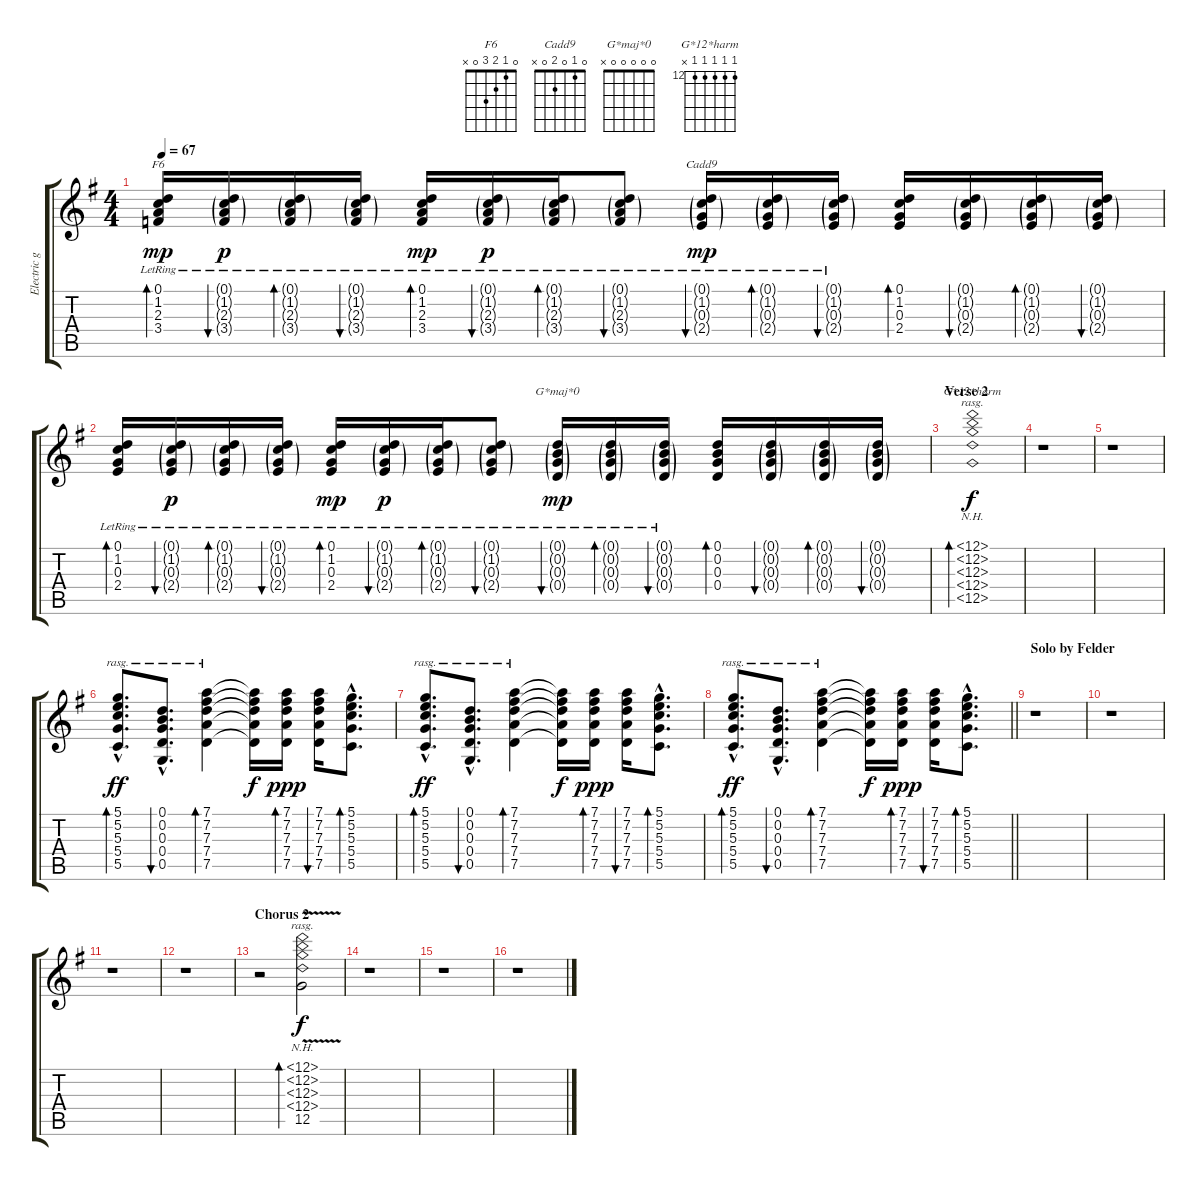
\track ("Electric guitar (open G) - Felder chords" "Electric g") {instrument electricguitarjazz}
\staff {score tabs}
\tuning (D4 B3 G3 D3 G2 D2) {hide}
\chord ("F6" 0 1 2 3 0 x)
\chord ("Cadd9" 0 1 0 2 0 x)
\chord ("G*maj*0" 0 0 0 0 0 x)
\chord ("G*12*harm" 12 12 12 12 12 x) {firstfret 12 barre 0}
\ts (4 4)
\tempo 67
\clef g2
\ks g
(0.1 1.2{lr} 2.3{lr} 3.4{lr}).16{bd 30 ch "F6" dy mp} (0.1{g} 1.2{g lr} 2.3{g lr} 3.4{g lr}).16{bu 30 dy p} (0.1{g} 1.2{g lr} 2.3{g lr} 3.4{g lr}).16{bd 30} (0.1{g} 1.2{g lr} 2.3{g lr} 3.4{g lr}).16{bu 30} (0.1 1.2{lr} 2.3{lr} 3.4{lr}).16{bd 30 dy mp} (0.1{g} 1.2{g lr} 2.3{g lr} 3.4{g lr}).16{bu 30 dy p} (0.1{g} 1.2{g lr} 2.3{g lr} 3.4{g lr}).16{bd 30} (0.1{g} 1.2{g lr} 2.3{g lr} 3.4{g lr}).8{bu 30} (0.1{g} 1.2{g lr} 0.3{g lr} 2.4{g lr}).16{bu 30 ch "Cadd9" dy mp} (0.1{g} 1.2{g lr} 0.3{g lr} 2.4{g lr}).16{bd 30} (0.1{g} 1.2{g lr} 0.3{g lr} 2.4{g lr}).16{bu 30} (0.1 1.2 0.3 2.4).16{bd 30} (0.1{g} 1.2{g} 0.3{g} 2.4{g}).16{bu 30} (0.1{g} 1.2{g} 0.3{g} 2.4{g}).16{bd 30} (0.1{g} 1.2{g} 0.3{g} 2.4{g}).16{bu 30} |
(0.1 1.2{lr} 0.3{lr} 2.4{lr}).16{bd 30} (0.1{g} 1.2{g lr} 0.3{g lr} 2.4{g lr}).16{bu 30 dy p} (0.1{g} 1.2{g lr} 0.3{g lr} 2.4{g lr}).16{bd 30} (0.1{g} 1.2{g lr} 0.3{g lr} 2.4{g lr}).16{bu 30} (0.1 1.2{lr} 0.3{lr} 2.4{lr}).16{bd 30 dy mp} (0.1{g} 1.2{g lr} 0.3{g lr} 2.4{g lr}).16{bu 30 dy p} (0.1{g} 1.2{g lr} 0.3{g lr} 2.4{g lr}).16{bd 30} (0.1{g} 1.2{g lr} 0.3{g lr} 2.4{g lr}).8{bu 30} (0.1{g} 0.2{g lr} 0.3{g lr} 0.4{g lr}).16{bu 30 ch "G*maj*0" dy mp} (0.1{g} 0.2{g lr} 0.3{g lr} 0.4{g lr}).16{bd 30} (0.1{g} 0.2{g lr} 0.3{g lr} 0.4{g lr}).16{bu 30} (0.1 0.2 0.3 0.4).16{bd 30} (0.1{g} 0.2{g} 0.3{g} 0.4{g}).16{bu 30} (0.1{g} 0.2{g} 0.3{g} 0.4{g}).16{bd 30} (0.1{g} 0.2{g} 0.3{g} 0.4{g}).16{bu 30} |
\section ("" "Verse 2")
(12.1{nh} 12.2{nh} 12.3{nh} 12.4{nh} 12.5{nh}).1{bd 60 ch "G*12*harm" rasg ii dy f} |
r.1 |
r.1 |
(5.1{hac} 5.2{hac} 5.3{hac} 5.4{hac} 5.5{hac}).8{d bd 60 rasg ii dy ff} (0.1{hac} 0.2{hac} 0.3{hac} 0.4{hac} 0.5{hac}).8{d bu 60 rasg ii} (7.1 7.2 7.3 7.4 7.5).4{bd 60 rasg ii} (7.1{t} 7.2{t} 7.3{t} 7.4{t} 7.5{t}).16{dy f} (7.1 7.2 7.3 7.4 7.5).16{bd 30 dy ppp} (7.1 7.2 7.3 7.4 7.5).16{bu 30} (5.1{hac} 5.2{hac} 5.3{hac} 5.4{hac} 5.5{hac}).8{d bd 30} |
(5.1{hac} 5.2{hac} 5.3{hac} 5.4{hac} 5.5{hac}).8{d bd 60 rasg ii dy ff} (0.1{hac} 0.2{hac} 0.3{hac} 0.4{hac} 0.5{hac}).8{d bu 60 rasg ii} (7.1 7.2 7.3 7.4 7.5).4{bd 60 rasg ii} (7.1{t} 7.2{t} 7.3{t} 7.4{t} 7.5{t}).16{dy f} (7.1 7.2 7.3 7.4 7.5).16{bd 30 dy ppp} (7.1 7.2 7.3 7.4 7.5).16{bu 30} (5.1{hac} 5.2{hac} 5.3{hac} 5.4{hac} 5.5{hac}).8{d bd 30} |
\barLineRight lightlight
(5.1{hac} 5.2{hac} 5.3{hac} 5.4{hac} 5.5{hac}).8{d bd 60 rasg ii dy ff} (0.1{hac} 0.2{hac} 0.3{hac} 0.4{hac} 0.5{hac}).8{d bu 60 rasg ii} (7.1 7.2 7.3 7.4 7.5).4{bd 60 rasg ii} (7.1{t} 7.2{t} 7.3{t} 7.4{t} 7.5{t}).16{dy f} (7.1 7.2 7.3 7.4 7.5).16{bd 30 dy ppp} (7.1 7.2 7.3 7.4 7.5).16{bu 30} (5.1{hac} 5.2{hac} 5.3{hac} 5.4{hac} 5.5{hac}).8{d bd 30} |
\section ("" "Solo by Felder")
r.1 |
r.1 |
r.1 |
r.1 |
\section ("" "Chorus 2")
r.2 (12.1{nh} 12.2{nh} 12.3{nh} 12.4{nh} 12.5{v}).2{bd 60 rasg ii dy f} |
r.1 |
r.1 |
r.1
